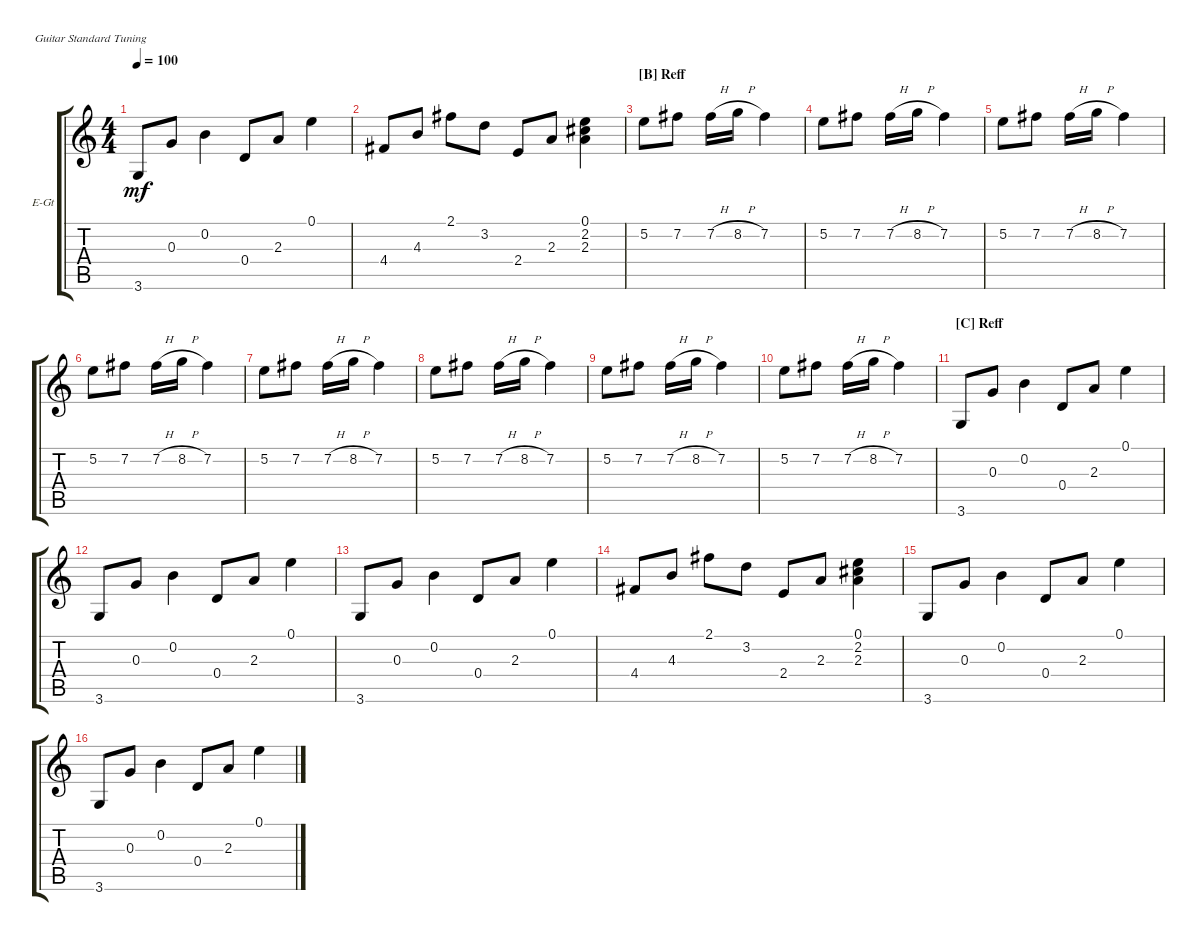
\defaultSystemsLayout 4
\bracketExtendMode groupsimilarinstruments
\firstSystemTrackNameOrientation horizontal
\otherSystemsTrackNameOrientation horizontal
\track ("Electric Guitar" "E-Gt") {instrument electricguitarclean}
\staff {score tabs}
\tuning (E4 B3 G3 D3 A2 E2)
\ts (4 4)
\tempo 100
\clef g2
\ks c
3.6.8{dy mf} 0.3.8 0.2.4 0.4.8 2.3.8 0.1.4 |
4.4.8 4.3.8 2.1.8 3.2.8 2.4.8 2.3.8 (0.1 2.2 2.3).4 |
\section ("B" "Reff")
5.2.8 7.2.8 7.2{h}.16 8.2{h}.16 7.2.4 |
5.2.8 7.2.8 7.2{h}.16 8.2{h}.16 7.2.4 |
5.2.8 7.2.8 7.2{h}.16 8.2{h}.16 7.2.4 |
5.2.8 7.2.8 7.2{h}.16 8.2{h}.16 7.2.4 |
5.2.8 7.2.8 7.2{h}.16 8.2{h}.16 7.2.4 |
5.2.8 7.2.8 7.2{h}.16 8.2{h}.16 7.2.4 |
5.2.8 7.2.8 7.2{h}.16 8.2{h}.16 7.2.4 |
5.2.8 7.2.8 7.2{h}.16 8.2{h}.16 7.2.4 |
\section ("C" "Reff")
3.6.8 0.3.8 0.2.4 0.4.8 2.3.8 0.1.4 |
3.6.8 0.3.8 0.2.4 0.4.8 2.3.8 0.1.4 |
3.6.8 0.3.8 0.2.4 0.4.8 2.3.8 0.1.4 |
4.4.8 4.3.8 2.1.8 3.2.8 2.4.8 2.3.8 (0.1 2.2 2.3).4 |
3.6.8 0.3.8 0.2.4 0.4.8 2.3.8 0.1.4 |
3.6.8 0.3.8 0.2.4 0.4.8 2.3.8 0.1.4
